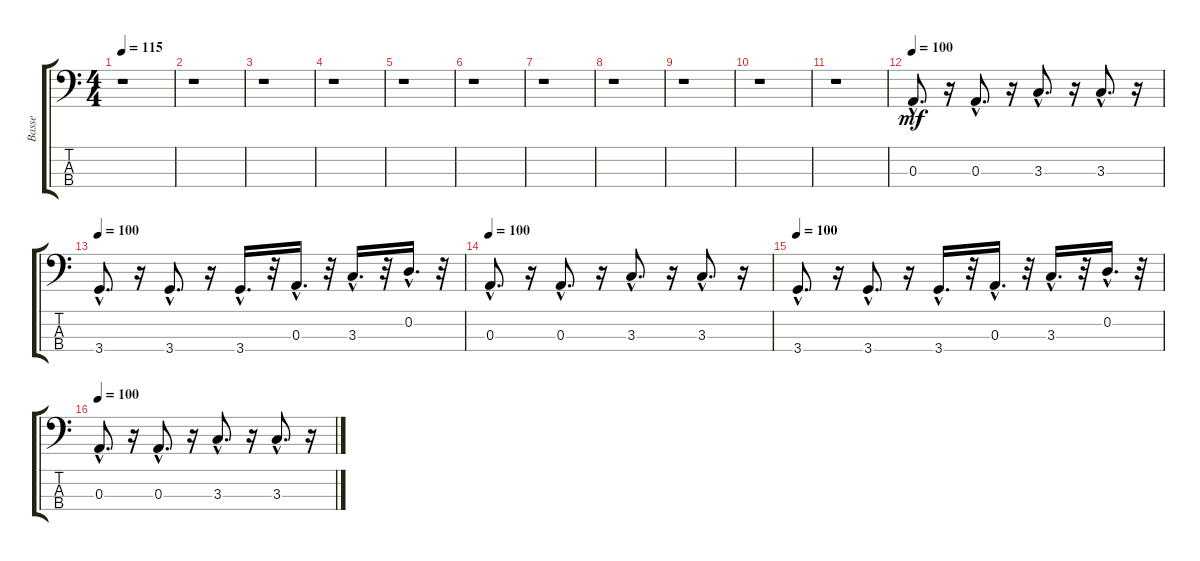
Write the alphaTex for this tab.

\track ("Basse" "Basse") {instrument acousticbass}
\staff {score tabs}
\tuning (G2 D2 A1 E1) {hide}
\ts (4 4)
\tempo 115
\clef f4
\ks c
r.1{dy mf} |
r.1 |
r.1 |
r.1 |
r.1 |
r.1 |
r.1 |
r.1 |
r.1 |
r.1 |
r.1 |
\tempo 100
0.3{hac}.8{d} r.16 0.3{hac}.8{d} r.16 3.3{hac}.8{d} r.16 3.3{hac}.8{d} r.16 |
\tempo 100
3.4{hac}.8{d} r.16 3.4{hac}.8{d} r.16 3.4{hac}.16{d} r.32 0.3{hac}.16{d} r.32 3.3{hac}.16{d} r.32 0.2{hac}.16{d} r.32 |
\tempo 100
0.3{hac}.8{d} r.16 0.3{hac}.8{d} r.16 3.3{hac}.8{d} r.16 3.3{hac}.8{d} r.16 |
\tempo 100
3.4{hac}.8{d} r.16 3.4{hac}.8{d} r.16 3.4{hac}.16{d} r.32 0.3{hac}.16{d} r.32 3.3{hac}.16{d} r.32 0.2{hac}.16{d} r.32 |
\tempo 100
0.3{hac}.8{d} r.16 0.3{hac}.8{d} r.16 3.3{hac}.8{d} r.16 3.3{hac}.8{d} r.16
